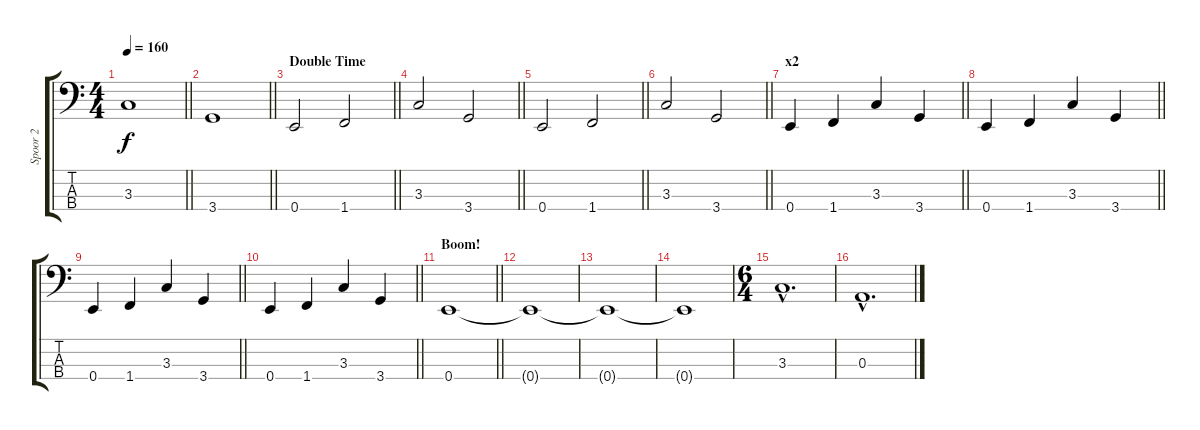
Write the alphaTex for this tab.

\track ("Spoor 2" "Spoor 2") {instrument electricbassfinger}
\staff {score tabs}
\tuning (G2 D2 A1 E1) {hide}
\ts (4 4)
\tempo 160
\clef f4
\barLineRight lightlight
\ks c
3.3.1{dy f} |
\barLineRight lightlight
3.4.1 |
\section ("" "Double Time")
\barLineRight lightlight
0.4.2 1.4.2 |
\barLineRight lightlight
3.3.2 3.4.2 |
\barLineRight lightlight
0.4.2 1.4.2 |
\barLineRight lightlight
3.3.2 3.4.2 |
\section ("" "x2")
\barLineRight lightlight
0.4.4 1.4.4 3.3.4 3.4.4 |
\barLineRight lightlight
0.4.4 1.4.4 3.3.4 3.4.4 |
\barLineRight lightlight
0.4.4 1.4.4 3.3.4 3.4.4 |
\barLineRight lightlight
0.4.4 1.4.4 3.3.4 3.4.4 |
\section ("" "Boom!")
\barLineRight lightlight
0.4.1 |
0.4{t}.1 |
0.4{t}.1 |
0.4{t}.1 |
\ts (6 4)
3.3{hac}.1{d} |
0.3{hac}.1{d}
